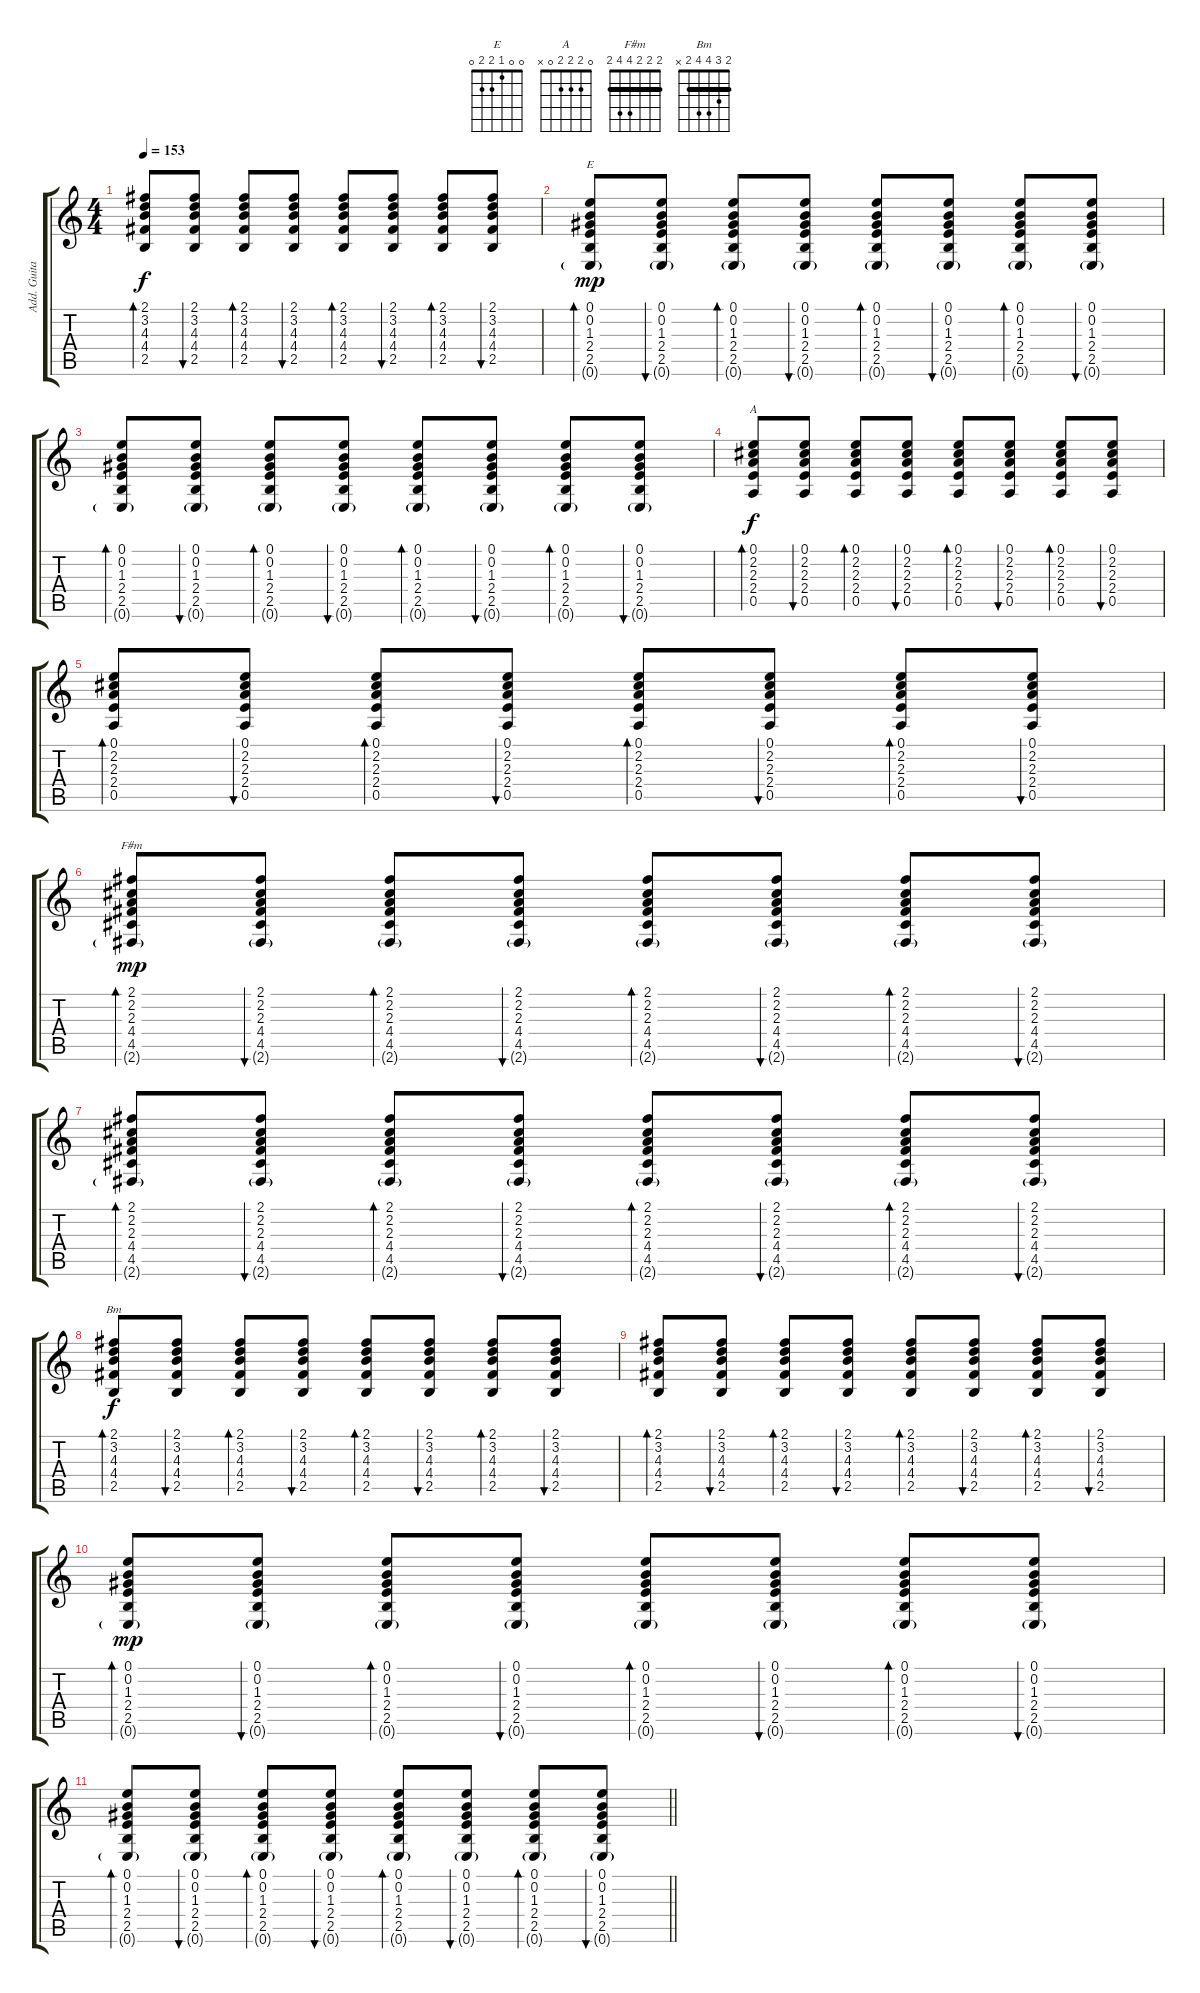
\track ("Add. Guitar 1" "Add. Guita") {instrument distortionguitar}
\staff {score tabs}
\tuning (E4 B3 G3 D3 A2 E2) {hide}
\chord ("E" 0 0 1 2 2 0)
\chord ("A" 0 2 2 2 0 x)
\chord ("F#m" 2 2 2 4 4 2) {barre 2}
\chord ("Bm" 2 3 4 4 2 x) {barre 2}
\ts (4 4)
\tempo 153
\clef g2
\ks c
(2.1 3.2 4.3 4.4 2.5).8{bd 60 dy f} (2.1 3.2 4.3 4.4 2.5).8{bu 60} (2.1 3.2 4.3 4.4 2.5).8{bd 60} (2.1 3.2 4.3 4.4 2.5).8{bu 60} (2.1 3.2 4.3 4.4 2.5).8{bd 60} (2.1 3.2 4.3 4.4 2.5).8{bu 60} (2.1 3.2 4.3 4.4 2.5).8{bd 60} (2.1 3.2 4.3 4.4 2.5).8{bu 60} |
(0.1 0.2 1.3 2.4 2.5 0.6{g}).8{bd 60 ch "E" dy mp} (0.1 0.2 1.3 2.4 2.5 0.6{g}).8{bu 60} (0.1 0.2 1.3 2.4 2.5 0.6{g}).8{bd 60} (0.1 0.2 1.3 2.4 2.5 0.6{g}).8{bu 60} (0.1 0.2 1.3 2.4 2.5 0.6{g}).8{bd 60} (0.1 0.2 1.3 2.4 2.5 0.6{g}).8{bu 60} (0.1 0.2 1.3 2.4 2.5 0.6{g}).8{bd 60} (0.1 0.2 1.3 2.4 2.5 0.6{g}).8{bu 60} |
(0.1 0.2 1.3 2.4 2.5 0.6{g}).8{bd 60} (0.1 0.2 1.3 2.4 2.5 0.6{g}).8{bu 60} (0.1 0.2 1.3 2.4 2.5 0.6{g}).8{bd 60} (0.1 0.2 1.3 2.4 2.5 0.6{g}).8{bu 60} (0.1 0.2 1.3 2.4 2.5 0.6{g}).8{bd 60} (0.1 0.2 1.3 2.4 2.5 0.6{g}).8{bu 60} (0.1 0.2 1.3 2.4 2.5 0.6{g}).8{bd 60} (0.1 0.2 1.3 2.4 2.5 0.6{g}).8{bu 60} |
(0.1 2.2 2.3 2.4 0.5).8{bd 60 ch "A" dy f} (0.1 2.2 2.3 2.4 0.5).8{bu 60} (0.1 2.2 2.3 2.4 0.5).8{bd 60} (0.1 2.2 2.3 2.4 0.5).8{bu 60} (0.1 2.2 2.3 2.4 0.5).8{bd 60} (0.1 2.2 2.3 2.4 0.5).8{bu 60} (0.1 2.2 2.3 2.4 0.5).8{bd 60} (0.1 2.2 2.3 2.4 0.5).8{bu 60} |
(0.1 2.2 2.3 2.4 0.5).8{bd 60} (0.1 2.2 2.3 2.4 0.5).8{bu 60} (0.1 2.2 2.3 2.4 0.5).8{bd 60} (0.1 2.2 2.3 2.4 0.5).8{bu 60} (0.1 2.2 2.3 2.4 0.5).8{bd 60} (0.1 2.2 2.3 2.4 0.5).8{bu 60} (0.1 2.2 2.3 2.4 0.5).8{bd 60} (0.1 2.2 2.3 2.4 0.5).8{bu 60} |
(2.1 2.2 2.3 4.4 4.5 2.6{g}).8{bd 60 ch "F#m" dy mp} (2.1 2.2 2.3 4.4 4.5 2.6{g}).8{bu 60} (2.1 2.2 2.3 4.4 4.5 2.6{g}).8{bd 60} (2.1 2.2 2.3 4.4 4.5 2.6{g}).8{bu 60} (2.1 2.2 2.3 4.4 4.5 2.6{g}).8{bd 60} (2.1 2.2 2.3 4.4 4.5 2.6{g}).8{bu 60} (2.1 2.2 2.3 4.4 4.5 2.6{g}).8{bd 60} (2.1 2.2 2.3 4.4 4.5 2.6{g}).8{bu 60} |
(2.1 2.2 2.3 4.4 4.5 2.6{g}).8{bd 60} (2.1 2.2 2.3 4.4 4.5 2.6{g}).8{bu 60} (2.1 2.2 2.3 4.4 4.5 2.6{g}).8{bd 60} (2.1 2.2 2.3 4.4 4.5 2.6{g}).8{bu 60} (2.1 2.2 2.3 4.4 4.5 2.6{g}).8{bd 60} (2.1 2.2 2.3 4.4 4.5 2.6{g}).8{bu 60} (2.1 2.2 2.3 4.4 4.5 2.6{g}).8{bd 60} (2.1 2.2 2.3 4.4 4.5 2.6{g}).8{bu 60} |
(2.1 3.2 4.3 4.4 2.5).8{bd 60 ch "Bm" dy f} (2.1 3.2 4.3 4.4 2.5).8{bu 60} (2.1 3.2 4.3 4.4 2.5).8{bd 60} (2.1 3.2 4.3 4.4 2.5).8{bu 60} (2.1 3.2 4.3 4.4 2.5).8{bd 60} (2.1 3.2 4.3 4.4 2.5).8{bu 60} (2.1 3.2 4.3 4.4 2.5).8{bd 60} (2.1 3.2 4.3 4.4 2.5).8{bu 60} |
(2.1 3.2 4.3 4.4 2.5).8{bd 60} (2.1 3.2 4.3 4.4 2.5).8{bu 60} (2.1 3.2 4.3 4.4 2.5).8{bd 60} (2.1 3.2 4.3 4.4 2.5).8{bu 60} (2.1 3.2 4.3 4.4 2.5).8{bd 60} (2.1 3.2 4.3 4.4 2.5).8{bu 60} (2.1 3.2 4.3 4.4 2.5).8{bd 60} (2.1 3.2 4.3 4.4 2.5).8{bu 60} |
(0.1 0.2 1.3 2.4 2.5 0.6{g}).8{bd 60 dy mp} (0.1 0.2 1.3 2.4 2.5 0.6{g}).8{bu 60} (0.1 0.2 1.3 2.4 2.5 0.6{g}).8{bd 60} (0.1 0.2 1.3 2.4 2.5 0.6{g}).8{bu 60} (0.1 0.2 1.3 2.4 2.5 0.6{g}).8{bd 60} (0.1 0.2 1.3 2.4 2.5 0.6{g}).8{bu 60} (0.1 0.2 1.3 2.4 2.5 0.6{g}).8{bd 60} (0.1 0.2 1.3 2.4 2.5 0.6{g}).8{bu 60} |
\barLineRight lightlight
(0.1 0.2 1.3 2.4 2.5 0.6{g}).8{bd 60} (0.1 0.2 1.3 2.4 2.5 0.6{g}).8{bu 60} (0.1 0.2 1.3 2.4 2.5 0.6{g}).8{bd 60} (0.1 0.2 1.3 2.4 2.5 0.6{g}).8{bu 60} (0.1 0.2 1.3 2.4 2.5 0.6{g}).8{bd 60} (0.1 0.2 1.3 2.4 2.5 0.6{g}).8{bu 60} (0.1 0.2 1.3 2.4 2.5 0.6{g}).8{bd 60} (0.1 0.2 1.3 2.4 2.5 0.6{g}).8{bu 60}
